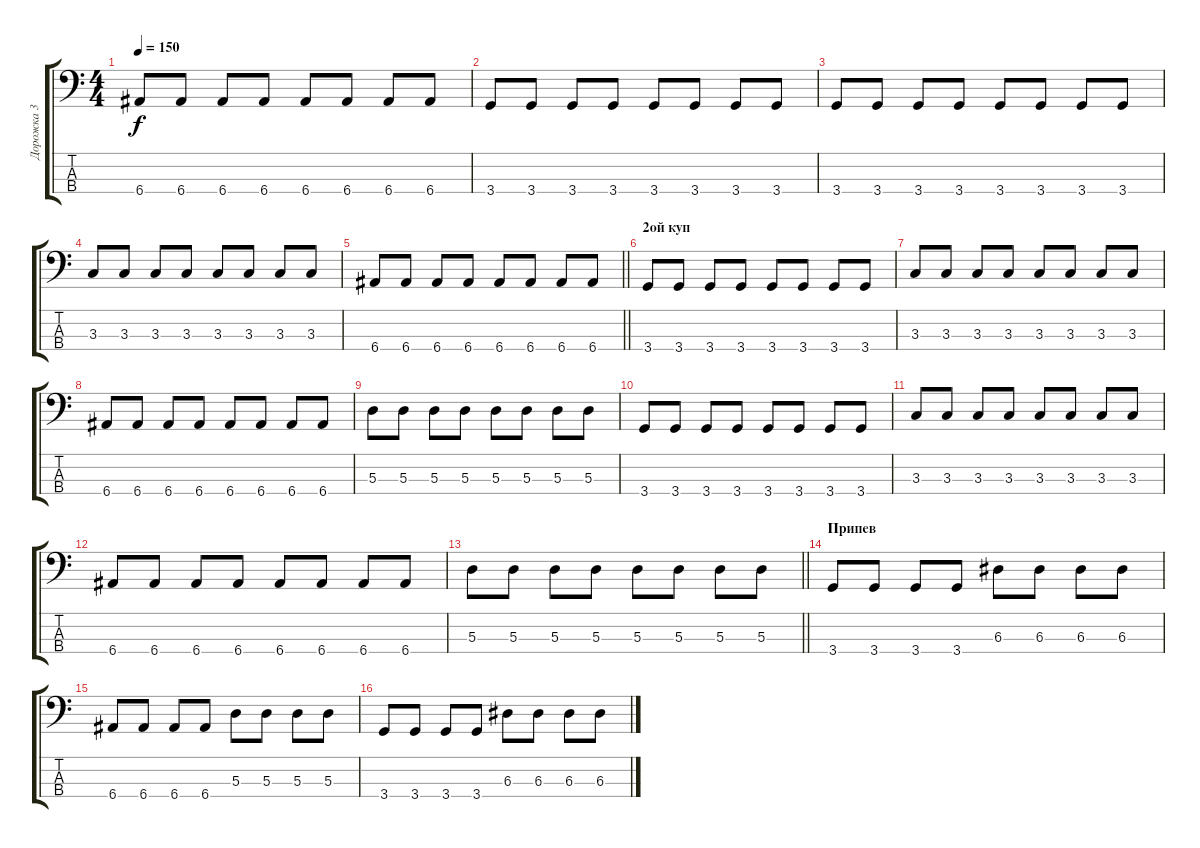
\track ("Дорожка 3" "Дорожка 3") {instrument electricbassfinger}
\staff {score tabs}
\tuning (G2 D2 A1 E1) {hide}
\ts (4 4)
\tempo 150
\clef f4
\ks c
6.4.8{dy f} 6.4.8 6.4.8 6.4.8 6.4.8 6.4.8 6.4.8 6.4.8 |
3.4.8 3.4.8 3.4.8 3.4.8 3.4.8 3.4.8 3.4.8 3.4.8 |
3.4.8 3.4.8 3.4.8 3.4.8 3.4.8 3.4.8 3.4.8 3.4.8 |
3.3.8 3.3.8 3.3.8 3.3.8 3.3.8 3.3.8 3.3.8 3.3.8 |
\barLineRight lightlight
6.4.8 6.4.8 6.4.8 6.4.8 6.4.8 6.4.8 6.4.8 6.4.8 |
\section ("" "2ой куп")
3.4.8 3.4.8 3.4.8 3.4.8 3.4.8 3.4.8 3.4.8 3.4.8 |
3.3.8 3.3.8 3.3.8 3.3.8 3.3.8 3.3.8 3.3.8 3.3.8 |
6.4.8 6.4.8 6.4.8 6.4.8 6.4.8 6.4.8 6.4.8 6.4.8 |
5.3.8 5.3.8 5.3.8 5.3.8 5.3.8 5.3.8 5.3.8 5.3.8 |
3.4.8 3.4.8 3.4.8 3.4.8 3.4.8 3.4.8 3.4.8 3.4.8 |
3.3.8 3.3.8 3.3.8 3.3.8 3.3.8 3.3.8 3.3.8 3.3.8 |
6.4.8 6.4.8 6.4.8 6.4.8 6.4.8 6.4.8 6.4.8 6.4.8 |
\barLineRight lightlight
5.3.8 5.3.8 5.3.8 5.3.8 5.3.8 5.3.8 5.3.8 5.3.8 |
\section ("" "Припев")
3.4.8 3.4.8 3.4.8 3.4.8 6.3.8 6.3.8 6.3.8 6.3.8 |
6.4.8 6.4.8 6.4.8 6.4.8 5.3.8 5.3.8 5.3.8 5.3.8 |
3.4.8 3.4.8 3.4.8 3.4.8 6.3.8 6.3.8 6.3.8 6.3.8
